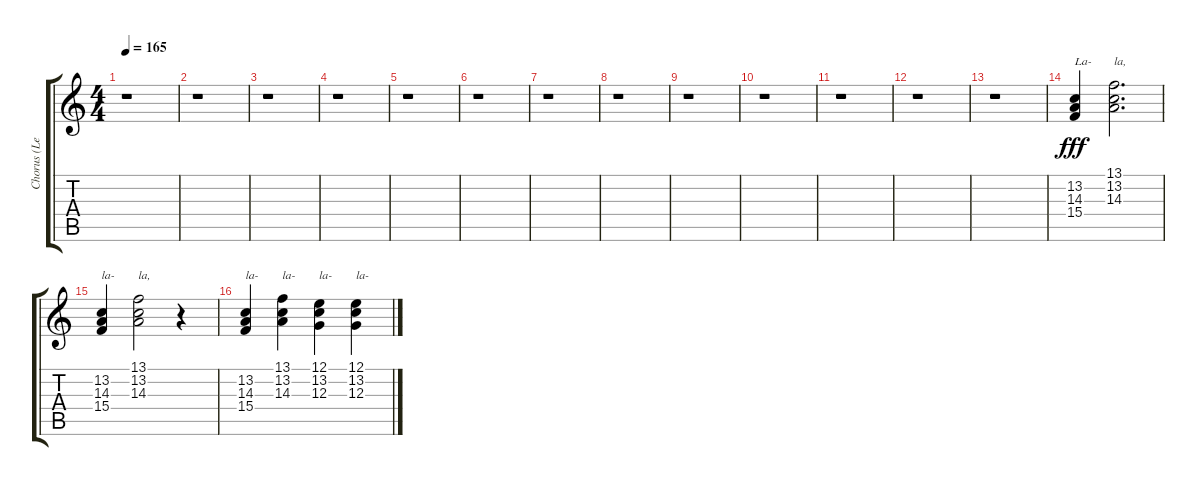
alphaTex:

\track ("Chorus (Left)" "Chorus (Le") {instrument choiraahs}
\staff {score tabs}
\tuning (E4 B3 G3 D3 A2 E2) {hide}
\ts (4 4)
\tempo 165
\clef g2
\ks c
r.1{dy fff} |
r.1 |
r.1 |
r.1 |
r.1 |
r.1 |
r.1 |
r.1 |
r.1 |
r.1 |
r.1 |
r.1 |
r.1 |
(13.2 14.3 15.4).4{txt "La-"} (13.1 13.2 14.3).2{d txt "la,"} |
(13.2 14.3 15.4).4{txt "la-"} (13.1 13.2 14.3).2{txt "la,"} r.4 |
(13.2 14.3 15.4).4{txt "la-"} (13.1 13.2 14.3).4{txt "la-"} (12.1 13.2 12.3).4{txt "la-"} (12.1 13.2 12.3).4{txt "la-"}
